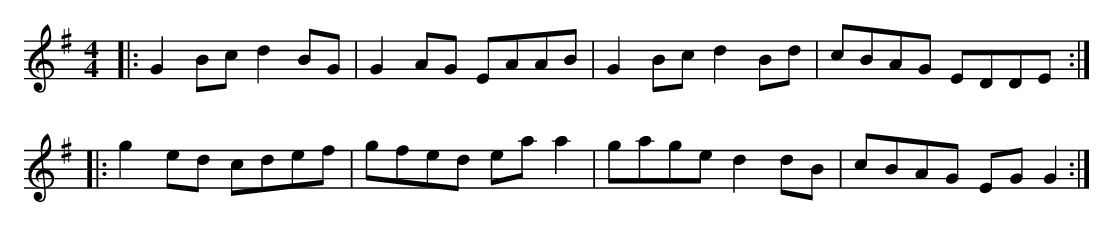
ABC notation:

X:1
M:4/4
K:G
|:G2Bc d2BG|G2AG EAAB|G2Bc d2Bd|cBAG EDDE:|
|:g2ed cdef|gfed eaa2|gage d2dB|cBAG EGG2:|
